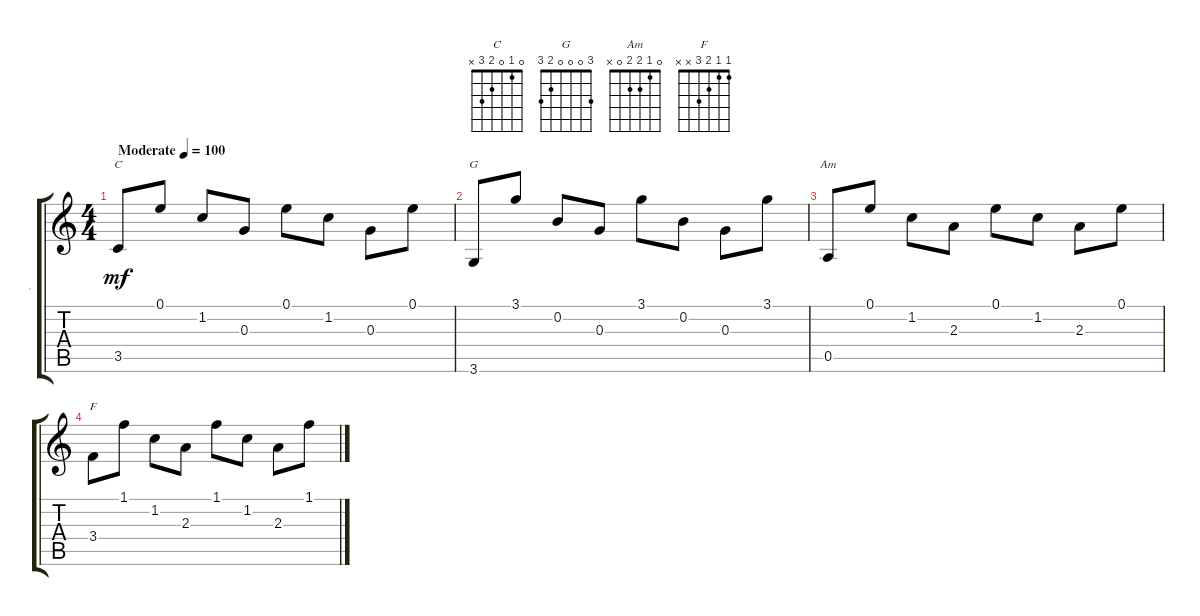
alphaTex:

\track ("." ".") {instrument acousticguitarnylon}
\staff {score tabs}
\tuning (E4 B3 G3 D3 A2 E2) {hide}
\chord ("C" 0 1 0 2 3 x)
\chord ("G" 3 0 0 0 2 3)
\chord ("Am" 0 1 2 2 0 x)
\chord ("F" 1 1 2 3 x x)
\ts (4 4)
\tempo (100 "Moderate")
\clef g2
\ks c
3.5.8{ch "C" dy mf instrument acousticguitarnylon} 0.1.8 1.2.8 0.3.8 0.1.8 1.2.8 0.3.8 0.1.8 |
3.6.8{ch "G"} 3.1.8 0.2.8 0.3.8 3.1.8 0.2.8 0.3.8 3.1.8 |
0.5.8{ch "Am"} 0.1.8 1.2.8 2.3.8 0.1.8 1.2.8 2.3.8 0.1.8 |
3.4.8{ch "F"} 1.1.8 1.2.8 2.3.8 1.1.8 1.2.8 2.3.8 1.1.8
